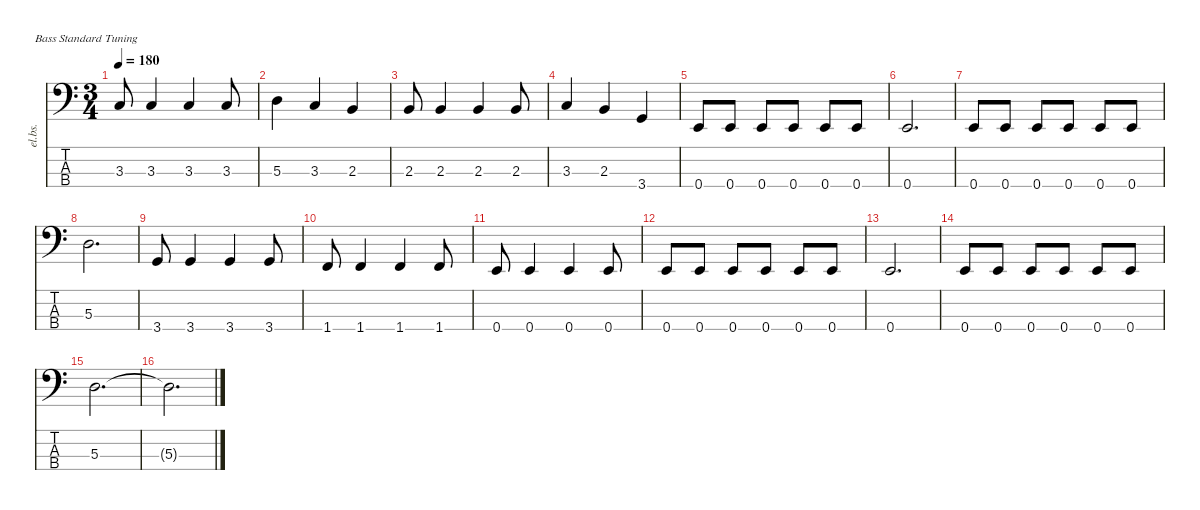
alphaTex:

\defaultSystemsLayout 4
\hideDynamics
\bracketExtendMode nobrackets
\track ("kaame" "el.bs.") {instrument electricbassfinger}
\staff {score tabs}
\tuning (G2 D2 A1 E1)
\ts (3 4)
\tempo 180
\clef f4
\ks c
3.3.8{dy f beam Up} 3.3.4{beam Up} 3.3.4{beam Up} 3.3.8{beam Up} |
5.3.4{beam Down} 3.3.4{beam Up} 2.3.4{beam Up} |
2.3.8{beam Up} 2.3.4{beam Up} 2.3.4{beam Up} 2.3.8{beam Up} |
3.3.4{beam Up} 2.3.4{beam Up} 3.4.4{beam Up} |
0.4.8{beam Up} 0.4.8{beam Up} 0.4.8{beam Up} 0.4.8{beam Up} 0.4.8{beam Up} 0.4.8{beam Up} |
0.4.2{d beam Up} |
0.4.8{beam Up} 0.4.8{beam Up} 0.4.8{beam Up} 0.4.8{beam Up} 0.4.8{beam Up} 0.4.8{beam Up} |
5.3.2{d beam Down} |
3.4.8{beam Up} 3.4.4{beam Up} 3.4.4{beam Up} 3.4.8{beam Up} |
1.4.8{beam Up} 1.4.4{beam Up} 1.4.4{beam Up} 1.4.8{beam Up} |
0.4.8{beam Up} 0.4.4{beam Up} 0.4.4{beam Up} 0.4.8{beam Up} |
0.4.8{beam Up} 0.4.8{beam Up} 0.4.8{beam Up} 0.4.8{beam Up} 0.4.8{beam Up} 0.4.8{beam Up} |
0.4.2{d beam Up} |
0.4.8{beam Up} 0.4.8{beam Up} 0.4.8{beam Up} 0.4.8{beam Up} 0.4.8{beam Up} 0.4.8{beam Up} |
5.3.2{d beam Down} |
5.3{t}.2{d beam Down}
